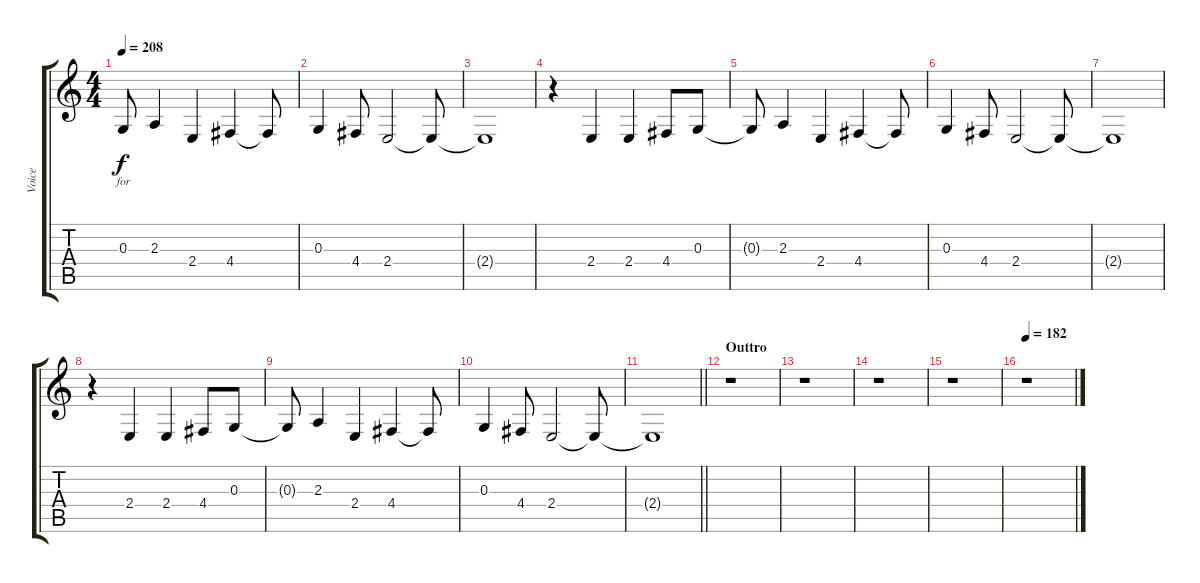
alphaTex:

\track ("Voice" "Voice") {instrument sopranosax}
\staff {score tabs}
\tuning (E4 B3 G3 D3 A2 E2) {hide}
\ts (4 4)
\tempo 208
\clef g2
\ks c
0.3{t}.8{lyrics (0 "for") lyrics (1 "") lyrics (2 "") lyrics (3 "") lyrics (4 "") dy f} 2.3.4 2.4.4 4.4.4 4.4{t}.8 |
0.3.4 4.4.8 2.4.2 2.4{t}.8 |
2.4{t}.1 |
r.4 2.4.4 2.4.4 4.4.8 0.3.8 |
0.3{t}.8 2.3.4 2.4.4 4.4.4 4.4{t}.8 |
0.3.4 4.4.8 2.4.2 2.4{t}.8 |
2.4{t}.1 |
r.4 2.4.4 2.4.4 4.4.8 0.3.8 |
0.3{t}.8 2.3.4 2.4.4 4.4.4 4.4{t}.8 |
0.3.4 4.4.8 2.4.2 2.4{t}.8 |
\barLineRight lightlight
2.4{t}.1 |
\section ("" "Outtro")
r.1 |
r.1 |
r.1 |
r.1 |
\tempo 182
r.1
